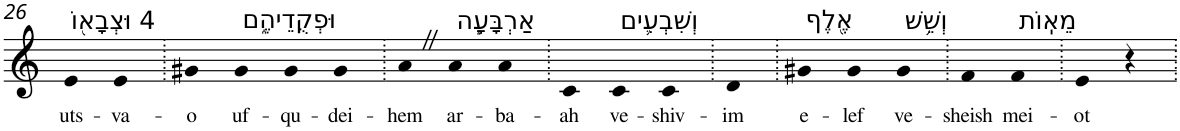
**kern	**text
*part1	*part1
*staff1	*staff1
*I"Piano	*
*I'Pno	*
!!LO:PB:g=z
*clefG2	*
*k[]	*
=26	=26
!LO:TX:a:t=4 וּצְבָא֖וֹ	!
!	!LO:LY:b
4e	uts-
!	!LO:LY:b
4e	-va-
=27.	=27.
!	!LO:LY:b
4g#X	-o
!LO:TX:a:t=וּפְקֻדֵיהֶ֑ם	!
!	!LO:LY:b
4g#	uf-
!	!LO:LY:b
4g#	-qu-
!	!LO:LY:b
4g#	-dei-
=28.	=28.
!	!LO:LY:b
4aZ	-hem
!LO:TX:a:t=אַרְבָּעָ֧ה	!
!	!LO:LY:b
4a	ar-
!	!LO:LY:b
4a	-ba-
=29.	=29.
!	!LO:LY:b
4c	-ah
!LO:TX:a:t=וְשִׁבְעִ֛ים	!
!	!LO:LY:b
4c	ve-
!	!LO:LY:b
4c	-shiv-
=30.	=30.
!	!LO:LY:b
4d	-im
=31.	=31.
!LO:TX:a:t=אֶ֖לֶף	!
!	!LO:LY:b
4g#X	e-
!	!LO:LY:b
4g#	-lef
!LO:TX:a:t=וְשֵׁ֥שׁ	!
!	!LO:LY:b
4g#	ve-
=32.	=32.
!	!LO:LY:b
4f	-sheish
!LO:TX:a:t=מֵאֽוֹת	!
!	!LO:LY:b
4f	mei-
=33.	=33.
!	!LO:LY:b
4e	-ot
4r	.
=.	=.
*-	*-
